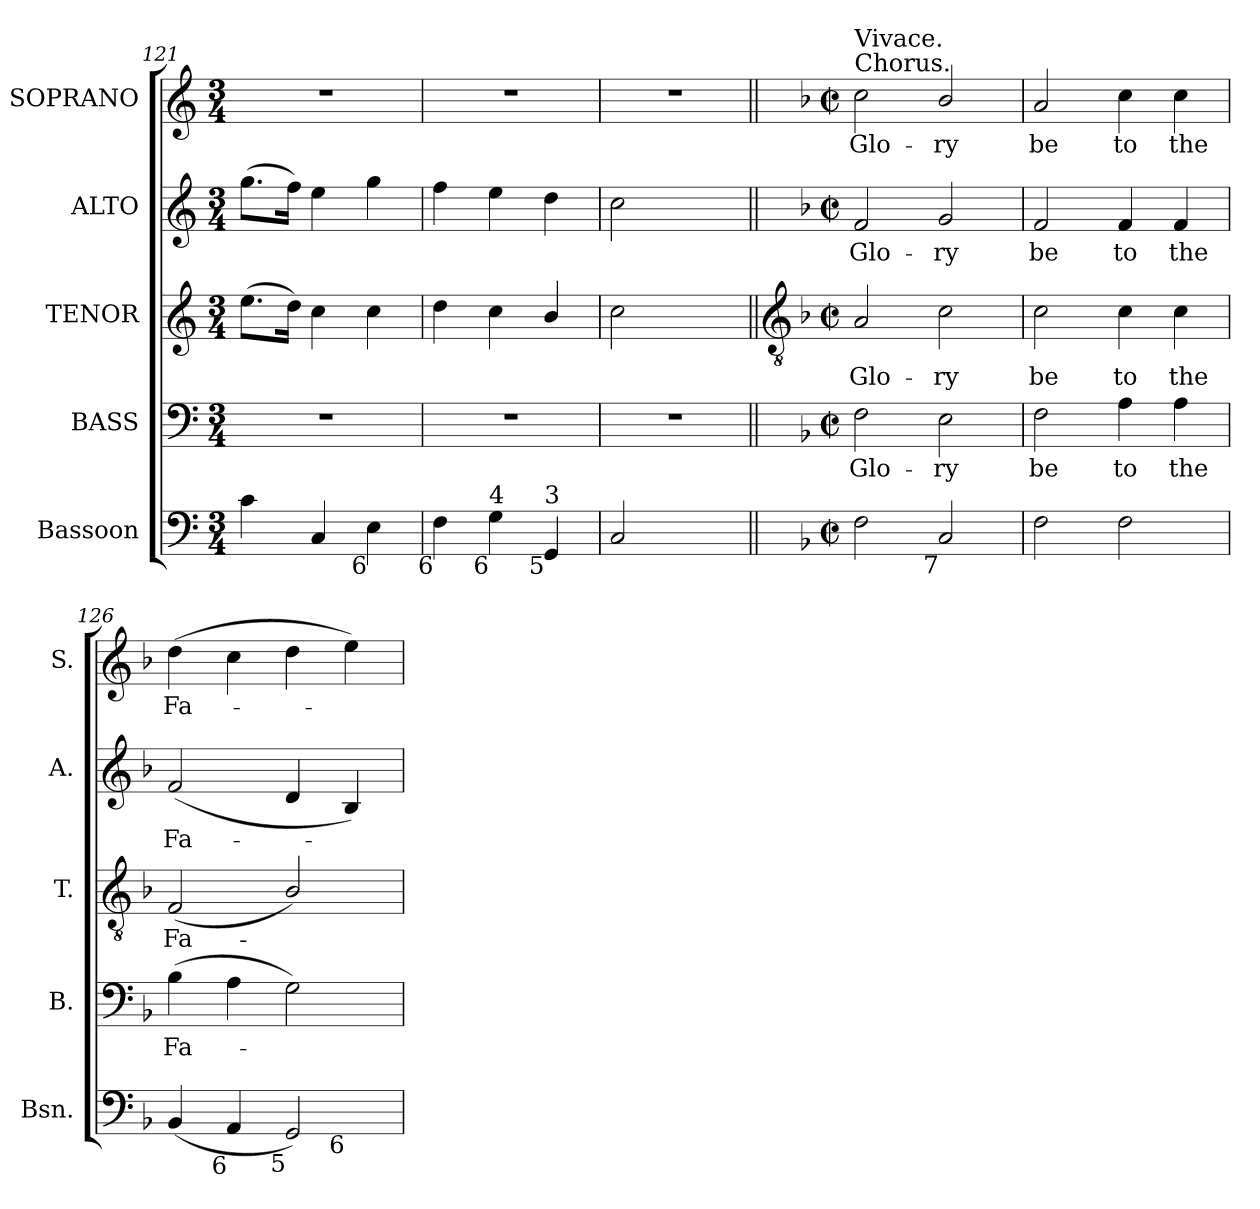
**kern	**kern	**text	**kern	**text	**kern	**text	**kern	**text
*part5	*part4	*part4	*part3	*part3	*part2	*part2	*part1	*part1
*staff5	*staff4	*staff4	*staff3	*staff3	*staff2	*staff2	*staff1	*staff1
*I"Bassoon	*I"BASS	*	*I"TENOR	*	*I"ALTO	*	*I"SOPRANO	*
*I'Bsn.	*I'B.	*	*I'T.	*	*I'A.	*	*I'S.	*
*clefF4	*clefF4	*	*clefG2	*	*clefG2	*	*clefG2	*
*	*	*	*ITrd7c12	*	*	*	*	*
*k[]	*k[]	*	*k[]	*	*k[]	*	*k[]	*
*C:	*C:	*	*C:	*	*C:	*	*C:	*
*M3/4	*M3/4	*	*M3/4	*	*M3/4	*	*M3/4	*
=121	=121	=121	=121	=121	=121	=121	=121	=121
!	!LO:N:vis=1	!	!	!	!	!	!LO:N:vis=1	!
4ci\	2.r	.	(8.ei\L	.	(8.ggi\L	.	2.r	.
.	.	.	16di\Jk)	.	16ffi\Jk)	.	.	.
4Ci/	.	.	4ci\	.	4eei\	.	.	.
!LO:TX:b:rj:t=6	!	!	!	!	!	!	!	!
4Ei\	.	.	4ci\	.	4ggi\	.	.	.
=122	=122	=122	=122	=122	=122	=122	=122	=122
!LO:TX:b:rj:t=6	!	!	!	!	!	!	!	!
!	!LO:N:vis=1	!	!	!	!	!	!LO:N:vis=1	!
4Fi\	2.r	.	4di\	.	4ffi\	.	2.r	.
!LO:TX:b:rj:t=6	!	!	!	!	!	!	!	!
!LO:TX:t=4	!	!	!	!	!	!	!	!
4Gi\	.	.	4ci\	.	4eei\	.	.	.
!LO:TX:b:rj:t=5	!	!	!	!	!	!	!	!
!LO:TX:t=3	!	!	!	!	!	!	!	!
4GGi/	.	.	4Bi/	.	4ddi\	.	.	.
=123	=123	=123	=123	=123	=123	=123	=123	=123
!	!LO:N:vis=1	!	!	!	!	!	!LO:N:vis=1	!
2Ci/	2.r	.	2ci\	.	2cci\	.	2.r	.
4ryy	.	.	4ryy	.	4ryy	.	.	.
!!LO:PB:g=z
=124||	=124||	=124||	=124||	=124||	=124||	=124||	=124||	=124||
*	*	*	*clefGv2	*	*	*	*	*
*k[b-]	*k[b-]	*	*k[b-]	*	*k[b-]	*	*k[b-]	*
*F:	*F:	*	*F:	*	*F:	*	*F:	*
*M2/2	*M2/2	*	*M2/2	*	*M2/2	*	*M2/2	*
*met(c|)	*met(c|)	*	*met(c|)	*	*met(c|)	*	*met(c|)	*
!	!	!LO:LY:b:color=#000000	!	!	!	!	!	!
!	!	!	!	!LO:LY:b:color=#000000	!	!	!	!
!	!	!	!	!	!	!LO:LY:b:color=#000000	!	!
!	!	!	!	!	!	!	!LO:TX:a:t=Chorus.	!
!	!	!	!	!	!	!	!LO:TX:t=Vivace.	!
!	!	!	!	!	!	!	!	!LO:LY:b:color=#000000
2Fi\	2Fi\	Glo-	2AAi/	Glo-	2fi/	Glo-	2cci\	Glo-
!	!	!LO:LY:b:color=#000000	!	!	!	!	!	!
!	!	!	!	!LO:LY:b:color=#000000	!	!	!	!
!	!	!	!	!	!	!LO:LY:b:color=#000000	!	!
!LO:TX:b:rj:t=7	!	!	!	!	!	!	!	!
!	!	!	!	!	!	!	!	!LO:LY:b:color=#000000
2Ci/	2Ei\	-ry	2Ci\	-ry	2gi/	-ry	2b-i/	-ry
=125	=125	=125	=125	=125	=125	=125	=125	=125
!	!	!LO:LY:b:color=#000000	!	!	!	!	!	!
!	!	!	!	!LO:LY:b:color=#000000	!	!	!	!
!	!	!	!	!	!	!LO:LY:b:color=#000000	!	!
!	!	!	!	!	!	!	!	!LO:LY:b:color=#000000
2Fi\	2Fi\	be	2Ci\	be	2fi/	be	2ai/	be
!	!	!LO:LY:b:color=#000000	!	!	!	!	!	!
!	!	!	!	!LO:LY:b:color=#000000	!	!	!	!
!	!	!	!	!	!	!LO:LY:b:color=#000000	!	!
!	!	!	!	!	!	!	!	!LO:LY:b:color=#000000
2Fi\	4Ai\	to	4Ci\	to	4fi/	to	4cci\	to
!	!	!LO:LY:b:color=#000000	!	!	!	!	!	!
!	!	!	!	!LO:LY:b:color=#000000	!	!	!	!
!	!	!	!	!	!	!LO:LY:b:color=#000000	!	!
!	!	!	!	!	!	!	!	!LO:LY:b:color=#000000
.	4Ai\	the	4Ci\	the	4fi/	the	4cci\	the
=126	=126	=126	=126	=126	=126	=126	=126	=126
!	!	!LO:LY:b:color=#000000	!	!	!	!	!	!
!	!	!	!	!LO:LY:b:color=#000000	!	!	!	!
!	!	!	!	!	!	!LO:LY:b:color=#000000	!	!
!	!	!	!	!	!	!	!	!LO:LY:b:color=#000000
*^	*	*	*	*	*	*	*	*
(4BB-i/	2.ryy	(4B-i\	Fa-	(2FFi/	Fa-	(2fi/	Fa-	(4ddi\	Fa-
!LO:TX:b:rj:t=6	!	!	!	!	!	!	!	!	!
4AAi/	.	4Ai\	.	.	.	.	.	4cci\	.
!LO:TX:b:rj:t=5	!	!	!	!	!	!	!	!	!
2GGi/)	.	2Gi\)	.	2BB-i/)	.	4di/	.	4ddi\	.
!	!LO:TX:b:rj:t=6	!	!	!	!	!	!	!	!
.	4ryy	.	.	.	.	4B-i/)	.	4eei\)	.
*v	*v	*	*	*	*	*	*	*	*
=	=	=	=	=	=	=	=	=
*-	*-	*-	*-	*-	*-	*-	*-	*-
